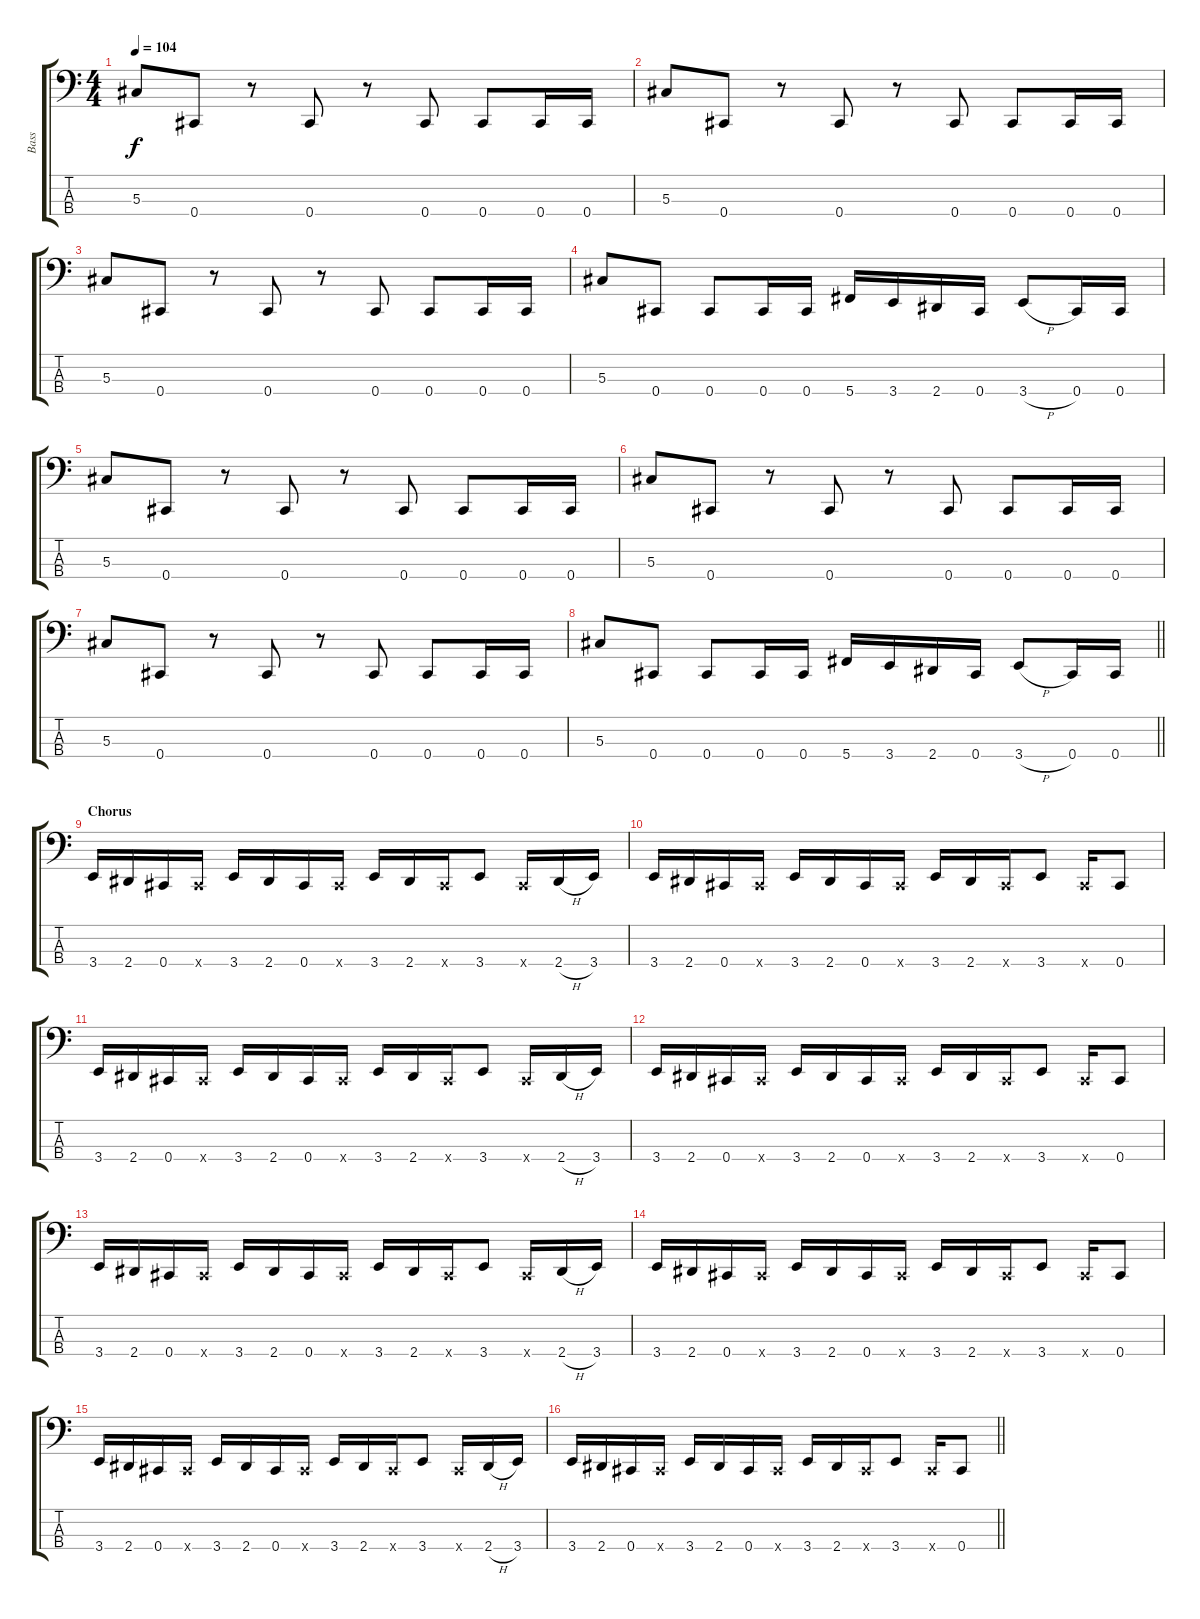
\track ("Bass" "Bass") {instrument electricbasspick}
\staff {score tabs}
\tuning (Gb2 Db2 Ab1 Db1) {hide}
\ts (4 4)
\tempo 104
\clef f4
\ks c
5.3.8{dy f} 0.4.8 r.8 0.4.8 r.8 0.4.8 0.4.8 0.4.16 0.4.16 |
5.3.8 0.4.8 r.8 0.4.8 r.8 0.4.8 0.4.8 0.4.16 0.4.16 |
5.3.8 0.4.8 r.8 0.4.8 r.8 0.4.8 0.4.8 0.4.16 0.4.16 |
5.3.8 0.4.8 0.4.8 0.4.16 0.4.16 5.4.16 3.4.16 2.4.16 0.4.16 3.4{h}.8 0.4.16 0.4.16 |
5.3.8 0.4.8 r.8 0.4.8 r.8 0.4.8 0.4.8 0.4.16 0.4.16 |
5.3.8 0.4.8 r.8 0.4.8 r.8 0.4.8 0.4.8 0.4.16 0.4.16 |
5.3.8 0.4.8 r.8 0.4.8 r.8 0.4.8 0.4.8 0.4.16 0.4.16 |
\barLineRight lightlight
5.3.8 0.4.8 0.4.8 0.4.16 0.4.16 5.4.16 3.4.16 2.4.16 0.4.16 3.4{h}.8 0.4.16 0.4.16 |
\section ("" "Chorus")
3.4.16 2.4.16 0.4.16 0.4{x}.16 3.4.16 2.4.16 0.4.16 0.4{x}.16 3.4.16 2.4.16 0.4{x}.16 3.4.8 0.4{x}.16 2.4{h}.16 3.4.16 |
3.4.16 2.4.16 0.4.16 0.4{x}.16 3.4.16 2.4.16 0.4.16 0.4{x}.16 3.4.16 2.4.16 0.4{x}.16 3.4.8 0.4{x}.16 0.4.8 |
3.4.16 2.4.16 0.4.16 0.4{x}.16 3.4.16 2.4.16 0.4.16 0.4{x}.16 3.4.16 2.4.16 0.4{x}.16 3.4.8 0.4{x}.16 2.4{h}.16 3.4.16 |
3.4.16 2.4.16 0.4.16 0.4{x}.16 3.4.16 2.4.16 0.4.16 0.4{x}.16 3.4.16 2.4.16 0.4{x}.16 3.4.8 0.4{x}.16 0.4.8 |
3.4.16 2.4.16 0.4.16 0.4{x}.16 3.4.16 2.4.16 0.4.16 0.4{x}.16 3.4.16 2.4.16 0.4{x}.16 3.4.8 0.4{x}.16 2.4{h}.16 3.4.16 |
3.4.16 2.4.16 0.4.16 0.4{x}.16 3.4.16 2.4.16 0.4.16 0.4{x}.16 3.4.16 2.4.16 0.4{x}.16 3.4.8 0.4{x}.16 0.4.8 |
3.4.16 2.4.16 0.4.16 0.4{x}.16 3.4.16 2.4.16 0.4.16 0.4{x}.16 3.4.16 2.4.16 0.4{x}.16 3.4.8 0.4{x}.16 2.4{h}.16 3.4.16 |
\barLineRight lightlight
3.4.16 2.4.16 0.4.16 0.4{x}.16 3.4.16 2.4.16 0.4.16 0.4{x}.16 3.4.16 2.4.16 0.4{x}.16 3.4.8 0.4{x}.16 0.4.8
